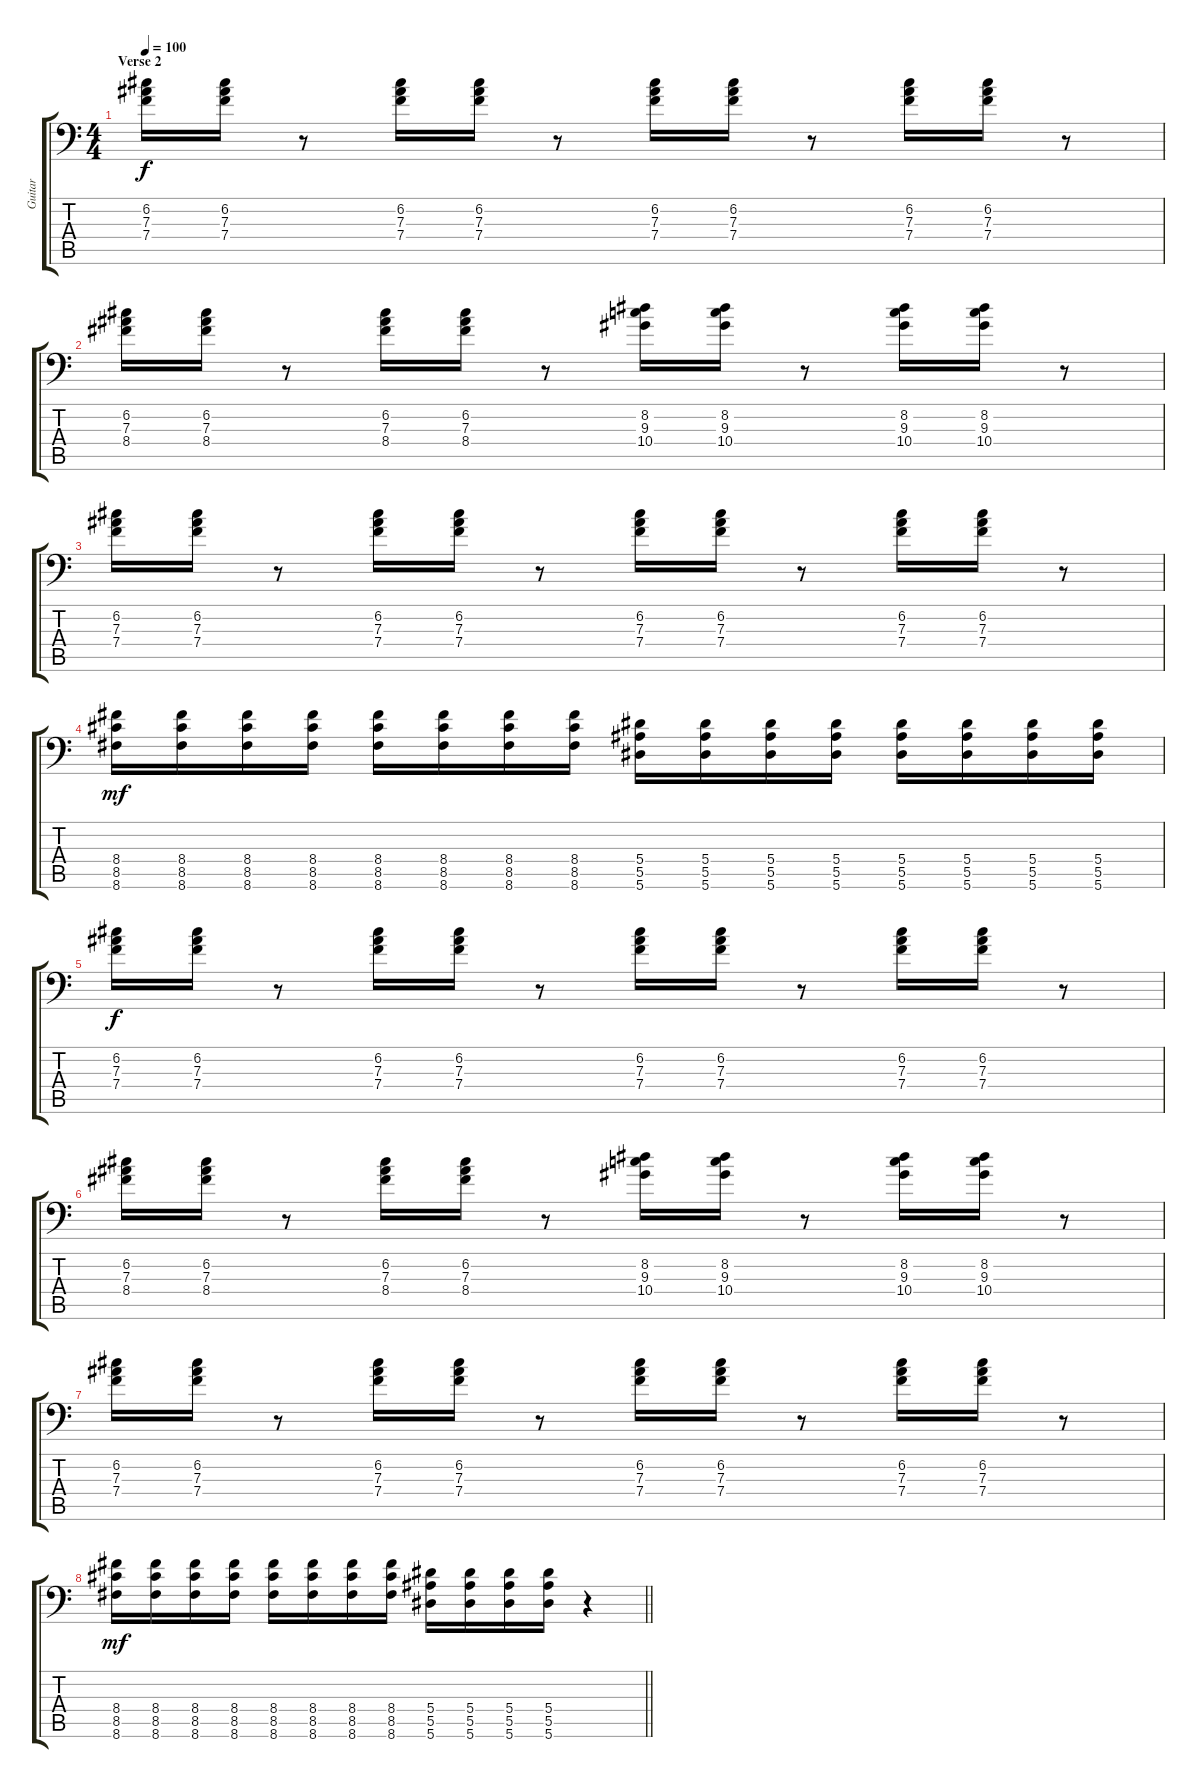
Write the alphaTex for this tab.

\track ("Guitar" "Guitar") {instrument distortionguitar}
\staff {score tabs}
\tuning (C4 G3 Eb3 Bb2 F2 Bb1) {hide}
\ts (4 4)
\section ("" "Verse 2")
\tempo 100
\clef f4
\ks c
(6.2 7.3 7.4).16{dy f volume 7 instrument overdrivenguitar} (6.2 7.3 7.4).16 r.8 (6.2 7.3 7.4).16 (6.2 7.3 7.4).16 r.8 (6.2 7.3 7.4).16 (6.2 7.3 7.4).16 r.8 (6.2 7.3 7.4).16 (6.2 7.3 7.4).16 r.8 |
(6.2 7.3 8.4).16 (6.2 7.3 8.4).16 r.8 (6.2 7.3 8.4).16 (6.2 7.3 8.4).16 r.8 (8.2 9.3 10.4).16 (8.2 9.3 10.4).16 r.8 (8.2 9.3 10.4).16 (8.2 9.3 10.4).16 r.8 |
(6.2 7.3 7.4).16 (6.2 7.3 7.4).16 r.8 (6.2 7.3 7.4).16 (6.2 7.3 7.4).16 r.8 (6.2 7.3 7.4).16 (6.2 7.3 7.4).16 r.8 (6.2 7.3 7.4).16 (6.2 7.3 7.4).16 r.8 |
(8.4 8.5 8.6).16{dy mf volume 13 instrument distortionguitar} (8.4 8.5 8.6).16 (8.4 8.5 8.6).16 (8.4 8.5 8.6).16 (8.4 8.5 8.6).16 (8.4 8.5 8.6).16 (8.4 8.5 8.6).16 (8.4 8.5 8.6).16 (5.4 5.5 5.6).16 (5.4 5.5 5.6).16 (5.4 5.5 5.6).16 (5.4 5.5 5.6).16 (5.4 5.5 5.6).16 (5.4 5.5 5.6).16 (5.4 5.5 5.6).16 (5.4 5.5 5.6).16 |
(6.2 7.3 7.4).16{dy f volume 7 instrument overdrivenguitar} (6.2 7.3 7.4).16 r.8 (6.2 7.3 7.4).16 (6.2 7.3 7.4).16 r.8 (6.2 7.3 7.4).16 (6.2 7.3 7.4).16 r.8 (6.2 7.3 7.4).16 (6.2 7.3 7.4).16 r.8 |
(6.2 7.3 8.4).16 (6.2 7.3 8.4).16 r.8 (6.2 7.3 8.4).16 (6.2 7.3 8.4).16 r.8 (8.2 9.3 10.4).16 (8.2 9.3 10.4).16 r.8 (8.2 9.3 10.4).16 (8.2 9.3 10.4).16 r.8 |
(6.2 7.3 7.4).16 (6.2 7.3 7.4).16 r.8 (6.2 7.3 7.4).16 (6.2 7.3 7.4).16 r.8 (6.2 7.3 7.4).16 (6.2 7.3 7.4).16 r.8 (6.2 7.3 7.4).16 (6.2 7.3 7.4).16 r.8 |
\barLineRight lightlight
(8.4 8.5 8.6).16{dy mf volume 13 instrument distortionguitar} (8.4 8.5 8.6).16 (8.4 8.5 8.6).16 (8.4 8.5 8.6).16 (8.4 8.5 8.6).16 (8.4 8.5 8.6).16 (8.4 8.5 8.6).16 (8.4 8.5 8.6).16 (5.4 5.5 5.6).16 (5.4 5.5 5.6).16 (5.4 5.5 5.6).16 (5.4 5.5 5.6).16 r.4
